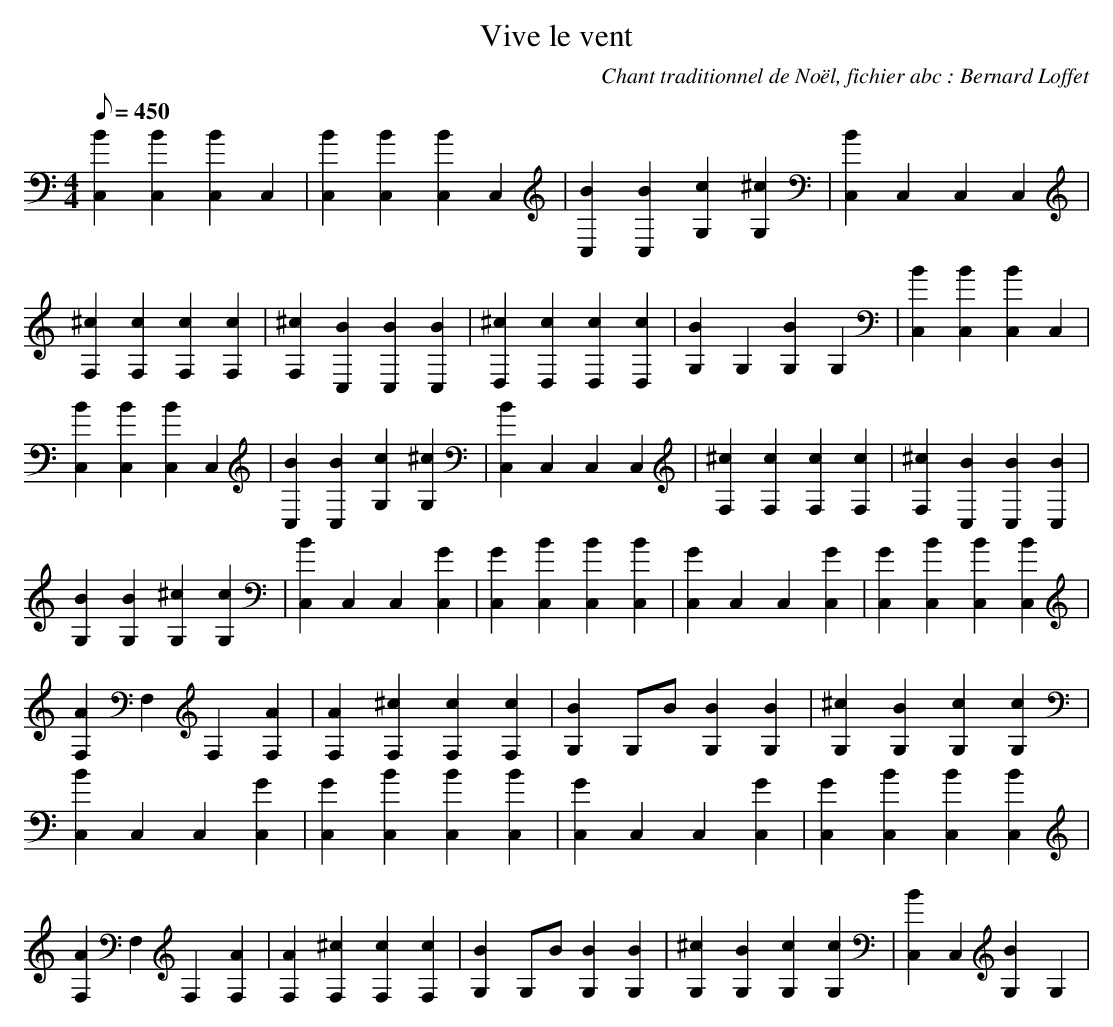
X:1
T:Vive le vent
C:Chant traditionnel de Noël, fichier abc : Bernard Loffet
L:1/8
Q:450
M:4/4
K:C
 [B2C,2] [B2C,2] [B2C,2] C,2 | [B2C,2] [B2C,2] [B2C,2] C,2 | [B2C,2] [B2C,2] [c2G,2] [^c2G,2] | \
 [B2C,2] C,2 C,2 C,2 | [^c2F,2] [c2F,2] [c2F,2] [c2F,2] | [^c2F,2] [B2C,2] [B2C,2] [B2C,2] | \
 [^c2D,2] [c2D,2] [c2D,2] [c2D,2] | [B2G,2] G,2 [B2G,2] G,2 | [B2C,2] [B2C,2] [B2C,2] C,2 | \
 [B2C,2] [B2C,2] [B2C,2] C,2 | [B2C,2] [B2C,2] [c2G,2] [^c2G,2] | [B2C,2] C,2 C,2 C,2 | \
 [^c2F,2] [c2F,2] [c2F,2] [c2F,2] | [^c2F,2] [B2C,2] [B2C,2] [B2C,2] | [B2G,2] [B2G,2] [^c2G,2] [c2G,2] | \
 [B2C,2] C,2 C,2 [G2C,2] | [G2C,2] [B2C,2] [B2C,2] [B2C,2] | [G2C,2] C,2 C,2 [G2C,2] | \
 [G2C,2] [B2C,2] [B2C,2] [B2C,2] | [A2F,2] F,2 F,2 [A2F,2] | [A2F,2] [^c2F,2] [c2F,2] [c2F,2] | \
 [B2G,2] G,B [B2G,2] [B2G,2] | [^c2G,2] [B2G,2] [c2G,2] [c2G,2] | [B2C,2] C,2 C,2 [G2C,2] | \
 [G2C,2] [B2C,2] [B2C,2] [B2C,2] | [G2C,2] C,2 C,2 [G2C,2] | [G2C,2] [B2C,2] [B2C,2] [B2C,2] | \
 [A2F,2] F,2 F,2 [A2F,2] | [A2F,2] [^c2F,2] [c2F,2] [c2F,2] | [B2G,2] G,B [B2G,2] [B2G,2] | \
 [^c2G,2] [B2G,2] [c2G,2] [c2G,2] | [B2C,2] [z2C,2] [B2G,2] [z2G,2] | \
